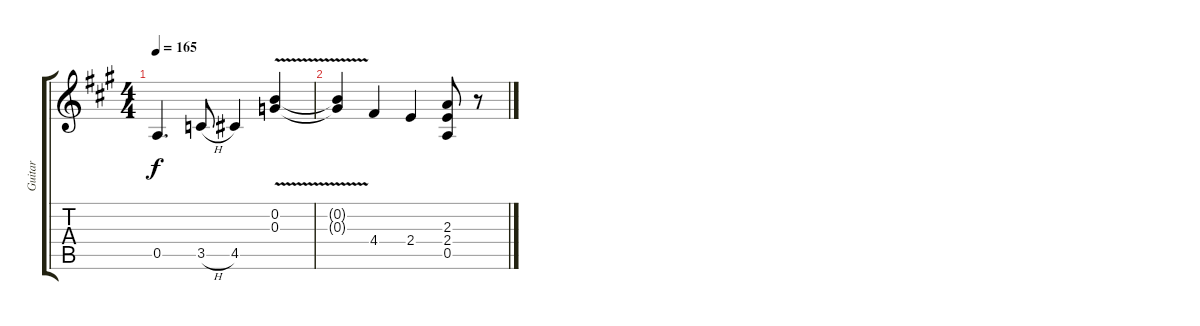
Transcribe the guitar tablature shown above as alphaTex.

\track ("Guitar" "Guitar") {instrument electricguitarclean}
\staff {score tabs}
\tuning (E4 B3 G3 D3 A2 E2) {hide}
\ts (4 4)
\tempo 165
\clef g2
\ks a
0.5.4{d dy f} 3.5{h}.8 4.5.4 (0.2{v} 0.3{v}).4 |
(0.2{t} 0.3{t}).4 4.4.4 2.4.4 (2.3 2.4 0.5).8 r.8
